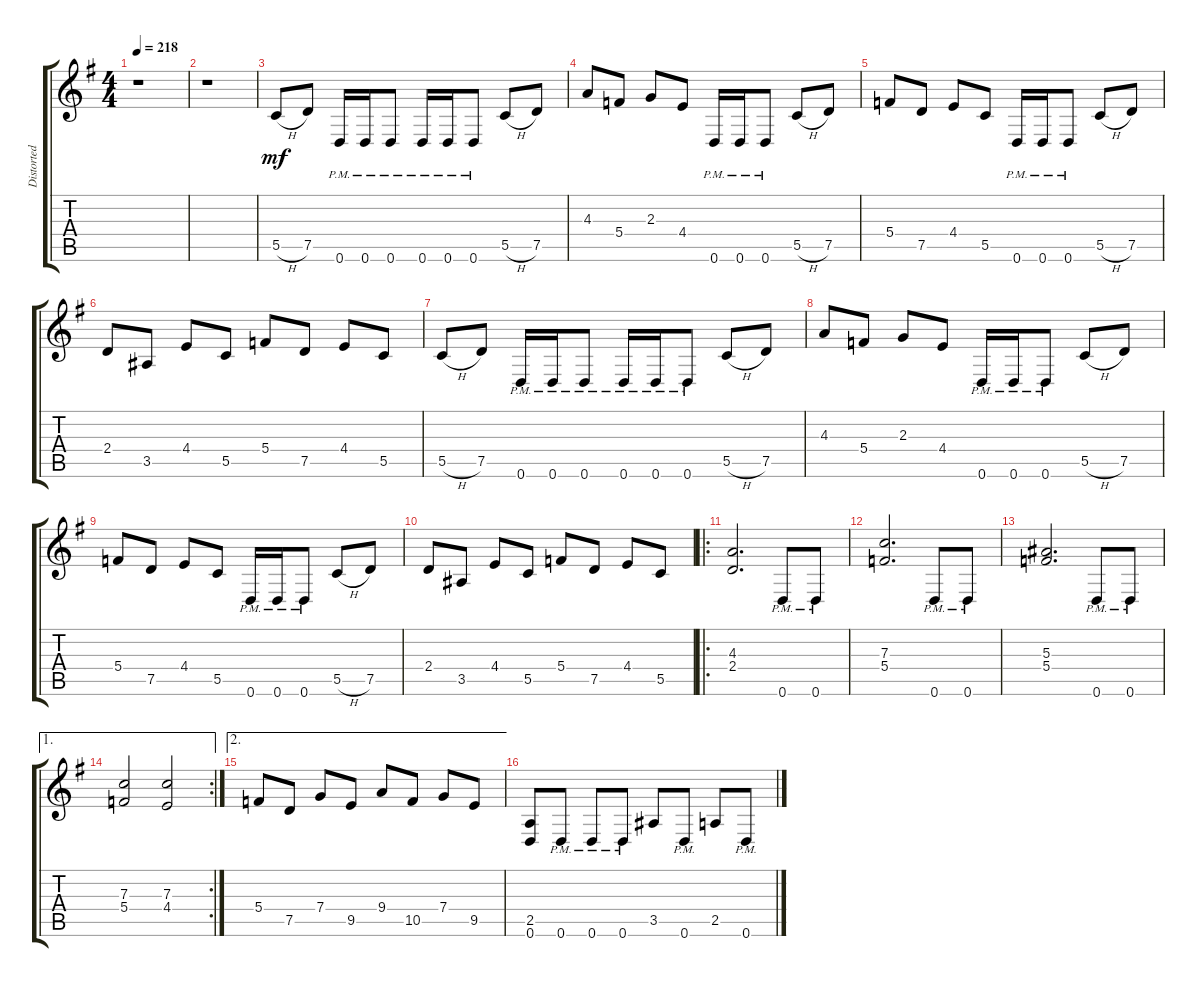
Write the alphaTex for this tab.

\track ("Distorted Guitar (right channel)" "Distorted ") {instrument overdrivenguitar}
\staff {score tabs}
\tuning (D4 A3 F3 C3 G2 D2) {hide}
\ts (4 4)
\tempo 218
\clef g2
\ks g
r.1{dy mf} |
r.1 |
5.5{h}.8 7.5.8 0.6{pm}.16 0.6{pm}.16 0.6{pm}.8 0.6{pm}.16 0.6{pm}.16 0.6{pm}.8 5.5{h}.8 7.5.8 |
4.3.8 5.4.8 2.3.8 4.4.8 0.6{pm}.16 0.6{pm}.16 0.6{pm}.8 5.5{h}.8 7.5.8 |
5.4.8 7.5.8 4.4.8 5.5.8 0.6{pm}.16 0.6{pm}.16 0.6{pm}.8 5.5{h}.8 7.5.8 |
2.4.8 3.5.8 4.4.8 5.5.8 5.4.8 7.5.8 4.4.8 5.5.8 |
5.5{h}.8 7.5.8 0.6{pm}.16 0.6{pm}.16 0.6{pm}.8 0.6{pm}.16 0.6{pm}.16 0.6{pm}.8 5.5{h}.8 7.5.8 |
4.3.8 5.4.8 2.3.8 4.4.8 0.6{pm}.16 0.6{pm}.16 0.6{pm}.8 5.5{h}.8 7.5.8 |
5.4.8 7.5.8 4.4.8 5.5.8 0.6{pm}.16 0.6{pm}.16 0.6{pm}.8 5.5{h}.8 7.5.8 |
2.4.8 3.5.8 4.4.8 5.5.8 5.4.8 7.5.8 4.4.8 5.5.8 |
\ro
(4.3 2.4).2{d} 0.6{pm}.8 0.6{pm}.8 |
(7.3 5.4).2{d} 0.6{pm}.8 0.6{pm}.8 |
(5.3 5.4).2{d} 0.6{pm}.8 0.6{pm}.8 |
\ae 1
\rc 2
(7.3 5.4).2 (7.3 4.4).2 |
\ae 2
5.4.8 7.5.8 7.4.8 9.5.8 9.4.8 10.5.8 7.4.8 9.5.8 |
(2.5 0.6).8 0.6{pm}.8 0.6{pm}.8 0.6{pm}.8 3.5.8 0.6{pm}.8 2.5.8 0.6{pm}.8
